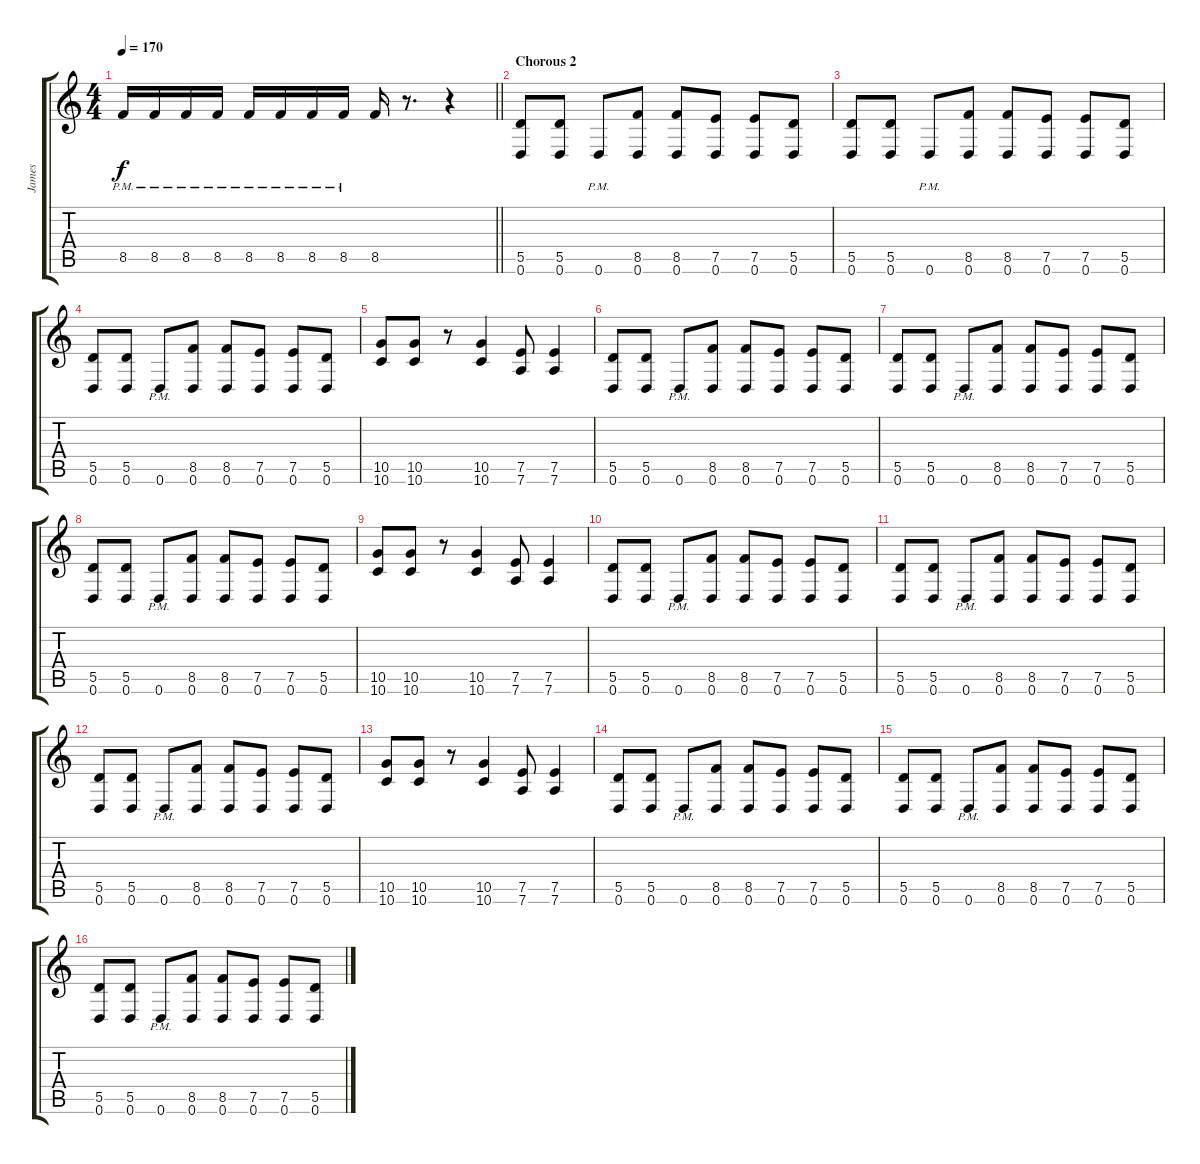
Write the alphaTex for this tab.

\track ("James" "James") {instrument distortionguitar}
\staff {score tabs}
\tuning (E4 B3 G3 D3 A2 D2) {hide}
\ts (4 4)
\tempo 170
\clef g2
\barLineRight lightlight
\ks c
8.5{pm}.16{dy f} 8.5{pm}.16 8.5{pm}.16 8.5{pm}.16 8.5{pm}.16 8.5{pm}.16 8.5{pm}.16 8.5{pm}.16 8.5.16 r.8{d} r.4 |
\section ("" "Chorous 2")
(5.5 0.6).8 (5.5 0.6).8 0.6{pm}.8 (8.5 0.6).8 (8.5 0.6).8 (7.5 0.6).8 (7.5 0.6).8 (5.5 0.6).8 |
(5.5 0.6).8 (5.5 0.6).8 0.6{pm}.8 (8.5 0.6).8 (8.5 0.6).8 (7.5 0.6).8 (7.5 0.6).8 (5.5 0.6).8 |
(5.5 0.6).8 (5.5 0.6).8 0.6{pm}.8 (8.5 0.6).8 (8.5 0.6).8 (7.5 0.6).8 (7.5 0.6).8 (5.5 0.6).8 |
(10.5 10.6).8 (10.5 10.6).8 r.8 (10.5 10.6).4 (7.5 7.6).8 (7.5 7.6).4 |
(5.5 0.6).8 (5.5 0.6).8 0.6{pm}.8 (8.5 0.6).8 (8.5 0.6).8 (7.5 0.6).8 (7.5 0.6).8 (5.5 0.6).8 |
(5.5 0.6).8 (5.5 0.6).8 0.6{pm}.8 (8.5 0.6).8 (8.5 0.6).8 (7.5 0.6).8 (7.5 0.6).8 (5.5 0.6).8 |
(5.5 0.6).8 (5.5 0.6).8 0.6{pm}.8 (8.5 0.6).8 (8.5 0.6).8 (7.5 0.6).8 (7.5 0.6).8 (5.5 0.6).8 |
(10.5 10.6).8 (10.5 10.6).8 r.8 (10.5 10.6).4 (7.5 7.6).8 (7.5 7.6).4 |
(5.5 0.6).8 (5.5 0.6).8 0.6{pm}.8 (8.5 0.6).8 (8.5 0.6).8 (7.5 0.6).8 (7.5 0.6).8 (5.5 0.6).8 |
(5.5 0.6).8 (5.5 0.6).8 0.6{pm}.8 (8.5 0.6).8 (8.5 0.6).8 (7.5 0.6).8 (7.5 0.6).8 (5.5 0.6).8 |
(5.5 0.6).8 (5.5 0.6).8 0.6{pm}.8 (8.5 0.6).8 (8.5 0.6).8 (7.5 0.6).8 (7.5 0.6).8 (5.5 0.6).8 |
(10.5 10.6).8 (10.5 10.6).8 r.8 (10.5 10.6).4 (7.5 7.6).8 (7.5 7.6).4 |
(5.5 0.6).8 (5.5 0.6).8 0.6{pm}.8 (8.5 0.6).8 (8.5 0.6).8 (7.5 0.6).8 (7.5 0.6).8 (5.5 0.6).8 |
(5.5 0.6).8 (5.5 0.6).8 0.6{pm}.8 (8.5 0.6).8 (8.5 0.6).8 (7.5 0.6).8 (7.5 0.6).8 (5.5 0.6).8 |
(5.5 0.6).8 (5.5 0.6).8 0.6{pm}.8 (8.5 0.6).8 (8.5 0.6).8 (7.5 0.6).8 (7.5 0.6).8 (5.5 0.6).8
